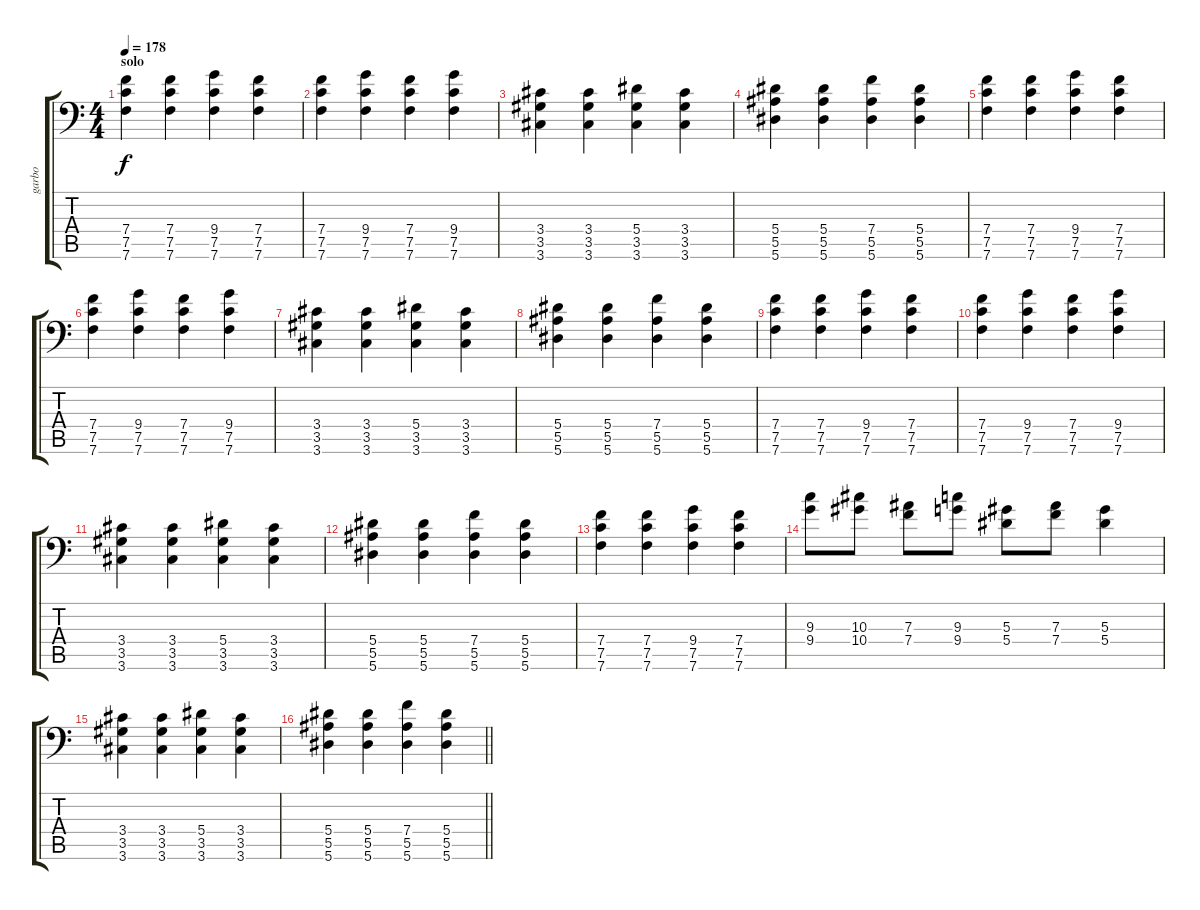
\track ("garbo" "garbo") {solo instrument distortionguitar}
\staff {score tabs}
\tuning (C4 G3 Eb3 Bb2 F2 Bb1) {hide}
\ts (4 4)
\section ("" "solo")
\tempo 178
\clef f4
\ks c
(7.4 7.5 7.6).4{dy f} (7.4 7.5 7.6).4 (9.4 7.5 7.6).4 (7.4 7.5 7.6).4 |
(7.4 7.5 7.6).4 (9.4 7.5 7.6).4 (7.4 7.5 7.6).4 (9.4 7.5 7.6).4 |
(3.4 3.5 3.6).4 (3.4 3.5 3.6).4 (5.4 3.5 3.6).4 (3.4 3.5 3.6).4 |
(5.4 5.5 5.6).4 (5.4 5.5 5.6).4 (7.4 5.5 5.6).4 (5.4 5.5 5.6).4 |
(7.4 7.5 7.6).4 (7.4 7.5 7.6).4 (9.4 7.5 7.6).4 (7.4 7.5 7.6).4 |
(7.4 7.5 7.6).4 (9.4 7.5 7.6).4 (7.4 7.5 7.6).4 (9.4 7.5 7.6).4 |
(3.4 3.5 3.6).4 (3.4 3.5 3.6).4 (5.4 3.5 3.6).4 (3.4 3.5 3.6).4 |
(5.4 5.5 5.6).4 (5.4 5.5 5.6).4 (7.4 5.5 5.6).4 (5.4 5.5 5.6).4 |
(7.4 7.5 7.6).4 (7.4 7.5 7.6).4 (9.4 7.5 7.6).4 (7.4 7.5 7.6).4 |
(7.4 7.5 7.6).4 (9.4 7.5 7.6).4 (7.4 7.5 7.6).4 (9.4 7.5 7.6).4 |
(3.4 3.5 3.6).4 (3.4 3.5 3.6).4 (5.4 3.5 3.6).4 (3.4 3.5 3.6).4 |
(5.4 5.5 5.6).4 (5.4 5.5 5.6).4 (7.4 5.5 5.6).4 (5.4 5.5 5.6).4 |
(7.4 7.5 7.6).4 (7.4 7.5 7.6).4 (9.4 7.5 7.6).4 (7.4 7.5 7.6).4 |
(9.3 9.4).8 (10.3 10.4).8 (7.3 7.4).8 (9.3 9.4).8 (5.3 5.4).8 (7.3 7.4).8 (5.3 5.4).4 |
(3.4 3.5 3.6).4 (3.4 3.5 3.6).4 (5.4 3.5 3.6).4 (3.4 3.5 3.6).4 |
\barLineRight lightlight
(5.4 5.5 5.6).4 (5.4 5.5 5.6).4 (7.4 5.5 5.6).4 (5.4 5.5 5.6).4
